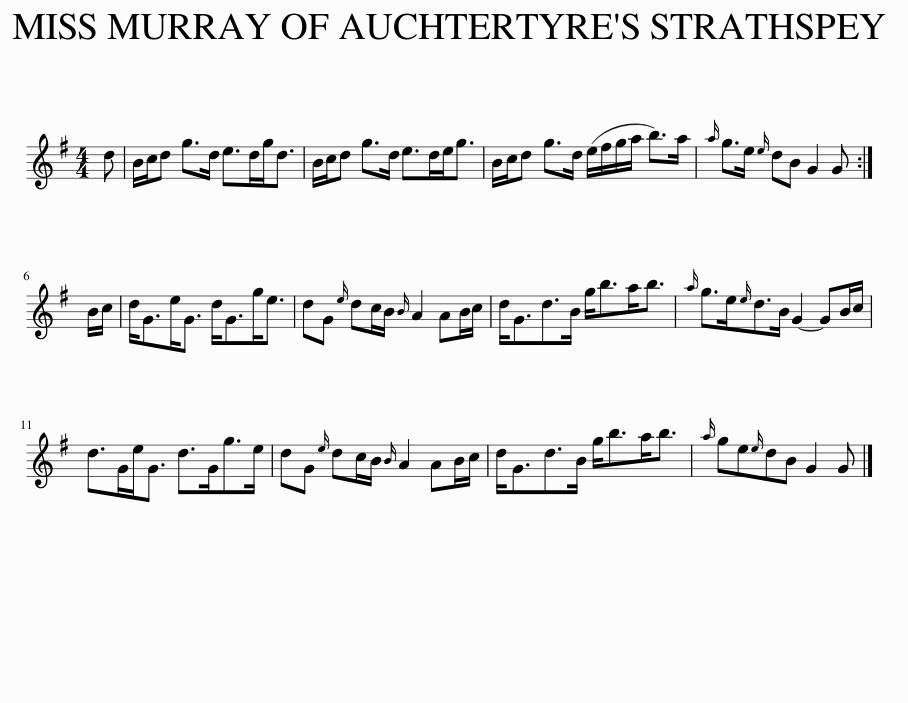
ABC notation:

X:1
L:1/8
M:4/4
I:linebreak $
K:G
V:1 treble
V:1
 d | B/c/d g>d e>dg<d | B/c/d g>d e>de<g | B/c/d g>d (e/f/g/a/ b>)a |{a} g>e{e} dB G2 G :|$ %5
 B/c/ | d<Ge<G d<Gg<e | dG{e} dc/B/{B} A2 AB/c/ | d<Gd>B g<ba<b |{a} g>e{e}d>B G2- GB/c/ |$ %10
 d>Ge<G d>Gg>e | dG{e} dc/B/{B} A2 AB/c/ | d<Gd>B g<ba<b |{a} ge{e}dB G2 G |] %14
